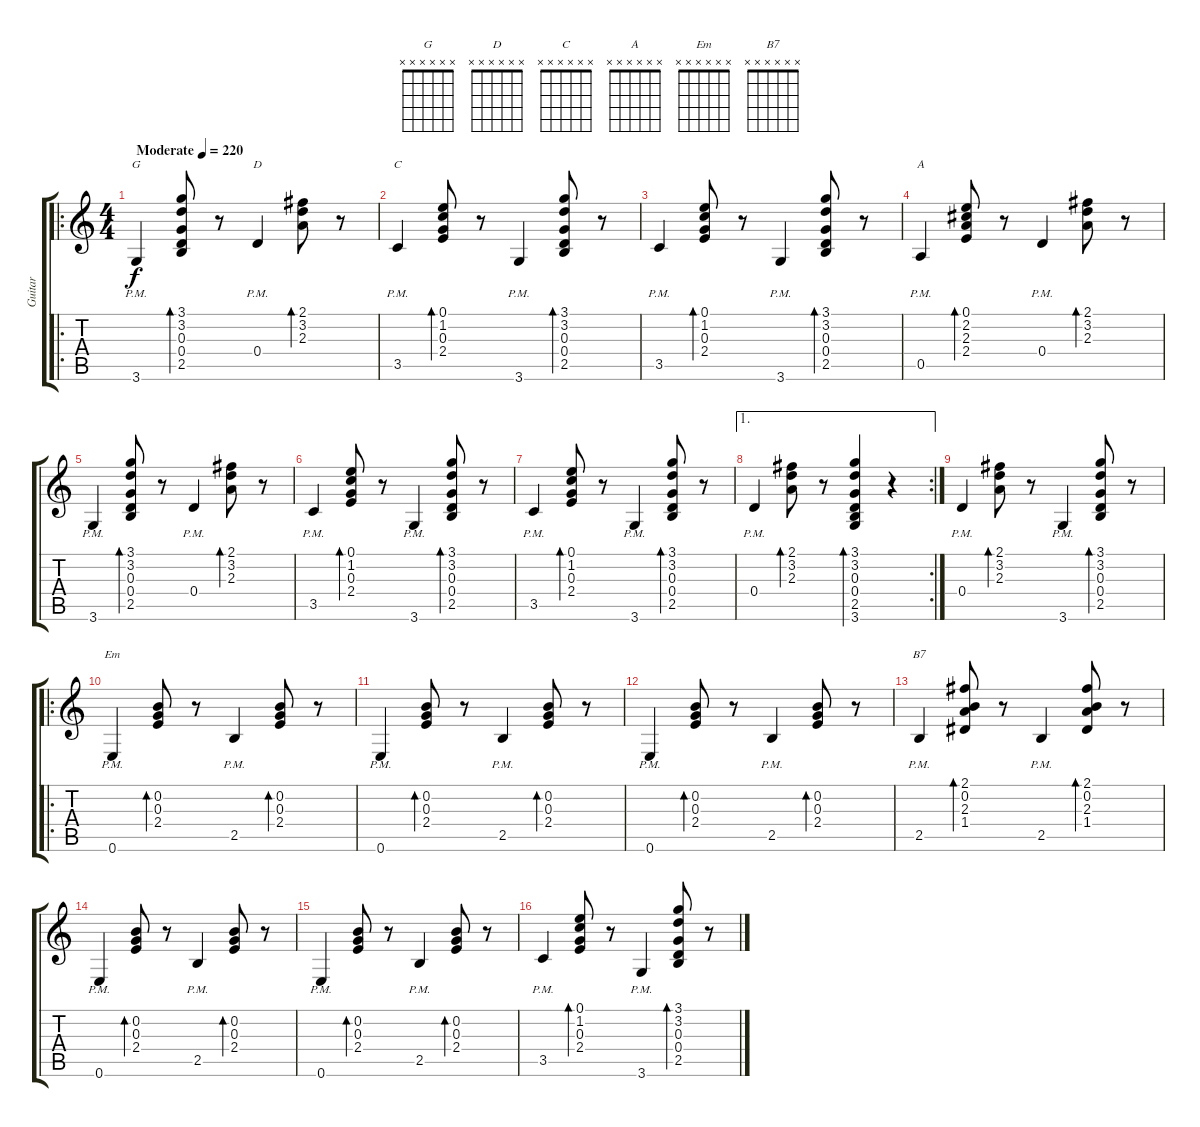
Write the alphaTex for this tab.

\track ("Guitar" "Guitar") {instrument acousticguitarsteel}
\staff {score tabs}
\tuning (E4 B3 G3 D3 A2 E2) {hide}
\chord ("G" x x x x x x)
\chord ("D" x x x x x x)
\chord ("C" x x x x x x)
\chord ("A" x x x x x x)
\chord ("Em" x x x x x x)
\chord ("B7" x x x x x x)
\ro
\ts (4 4)
\tempo (220 "Moderate")
\clef g2
\ks c
3.6{pm}.4{ch "G" dy f instrument acousticguitarsteel} (3.1 3.2 0.3 0.4 2.5).8{bd 60} r.8 0.4{pm}.4{ch "D"} (2.1 3.2 2.3).8{bd 60} r.8 |
3.5{pm}.4{ch "C"} (0.1 1.2 0.3 2.4).8{bd 60} r.8 3.6{pm}.4 (3.1 3.2 0.3 0.4 2.5).8{bd 60} r.8 |
3.5{pm}.4 (0.1 1.2 0.3 2.4).8{bd 60} r.8 3.6{pm}.4 (3.1 3.2 0.3 0.4 2.5).8{bd 60} r.8 |
0.5{pm}.4{ch "A"} (0.1 2.2 2.3 2.4).8{bd 60} r.8 0.4{pm}.4 (2.1 3.2 2.3).8{bd 60} r.8 |
3.6{pm}.4 (3.1 3.2 0.3 0.4 2.5).8{bd 60} r.8 0.4{pm}.4 (2.1 3.2 2.3).8{bd 60} r.8 |
3.5{pm}.4 (0.1 1.2 0.3 2.4).8{bd 60} r.8 3.6{pm}.4 (3.1 3.2 0.3 0.4 2.5).8{bd 60} r.8 |
3.5{pm}.4 (0.1 1.2 0.3 2.4).8{bd 60} r.8 3.6{pm}.4 (3.1 3.2 0.3 0.4 2.5).8{bd 60} r.8 |
\ae 1
\rc 2
0.4{pm}.4 (2.1 3.2 2.3).8{bd 60} r.8 (3.1 3.2 0.3 0.4 2.5 3.6).4{bd 60} r.4 |
0.4{pm}.4 (2.1 3.2 2.3).8{bd 60} r.8 3.6{pm}.4 (3.1 3.2 0.3 0.4 2.5).8{bd 60} r.8 |
\ro
0.6{pm}.4{ch "Em"} (0.2 0.3 2.4).8{bd 60} r.8 2.5{pm}.4 (0.2 0.3 2.4).8{bd 60} r.8 |
0.6{pm}.4 (0.2 0.3 2.4).8{bd 60} r.8 2.5{pm}.4 (0.2 0.3 2.4).8{bd 60} r.8 |
0.6{pm}.4 (0.2 0.3 2.4).8{bd 60} r.8 2.5{pm}.4 (0.2 0.3 2.4).8{bd 60} r.8 |
2.5{pm}.4{ch "B7"} (2.1 0.2 2.3 1.4).8{bd 60} r.8 2.5{pm}.4 (2.1 0.2 2.3 1.4).8{bd 60} r.8 |
0.6{pm}.4 (0.2 0.3 2.4).8{bd 60} r.8 2.5{pm}.4 (0.2 0.3 2.4).8{bd 60} r.8 |
0.6{pm}.4 (0.2 0.3 2.4).8{bd 60} r.8 2.5{pm}.4 (0.2 0.3 2.4).8{bd 60} r.8 |
3.5{pm}.4 (0.1 1.2 0.3 2.4).8{bd 60} r.8 3.6{pm}.4 (3.1 3.2 0.3 0.4 2.5).8{bd 60} r.8
